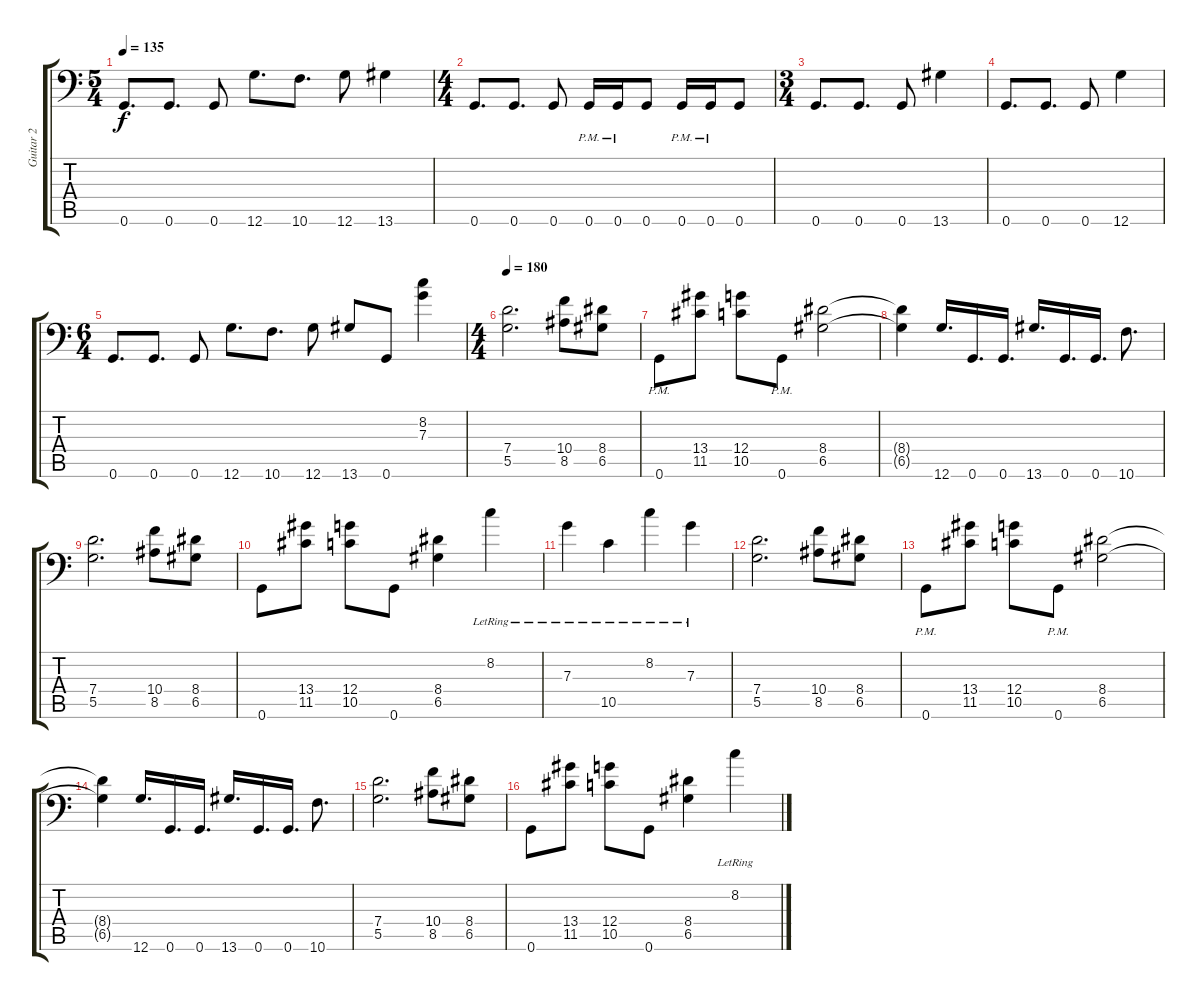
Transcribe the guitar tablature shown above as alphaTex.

\track ("Guitar 2" "Guitar 2") {instrument distortionguitar}
\staff {score tabs}
\tuning (A3 E3 C3 G2 D2 G1) {hide}
\ts (5 4)
\tempo 135
\clef f4
\ks c
0.6.8{d dy f} 0.6.8{d} 0.6.8 12.6.8{d} 10.6.8{d} 12.6.8 13.6.4 |
\ts (4 4)
0.6.8{d} 0.6.8{d} 0.6.8 0.6{pm}.16 0.6{pm}.16 0.6.8 0.6{pm}.16 0.6{pm}.16 0.6.8 |
\ts (3 4)
0.6.8{d} 0.6.8{d} 0.6.8 13.6.4 |
0.6.8{d} 0.6.8{d} 0.6.8 12.6.4 |
\ts (6 4)
0.6.8{d} 0.6.8{d} 0.6.8 12.6.8{d} 10.6.8{d} 12.6.8 13.6.8 0.6.8 (8.2 7.3).4 |
\ts (4 4)
\tempo 180
(7.4 5.5).2{d} (10.4 8.5).8 (8.4 6.5).8 |
0.6{pm}.8 (13.4 11.5).8 (12.4 10.5).8 0.6{pm}.8 (8.4 6.5).2 |
(8.4{t} 6.5{t}).4 12.6.16{d} 0.6.16{d} 0.6.16{d} 13.6.16{d} 0.6.16{d} 0.6.16{d} 10.6.8{d} |
(7.4 5.5).2{d} (10.4 8.5).8 (8.4 6.5).8 |
0.6.8 (13.4 11.5).8 (12.4 10.5).8 0.6.8 (8.4 6.5).4 8.2{lr}.4 |
7.3{lr}.4 10.5{lr}.4 8.2{lr}.4 7.3{lr}.4 |
(7.4 5.5).2{d} (10.4 8.5).8 (8.4 6.5).8 |
0.6{pm}.8 (13.4 11.5).8 (12.4 10.5).8 0.6{pm}.8 (8.4 6.5).2 |
(8.4{t} 6.5{t}).4 12.6.16{d} 0.6.16{d} 0.6.16{d} 13.6.16{d} 0.6.16{d} 0.6.16{d} 10.6.8{d} |
(7.4 5.5).2{d} (10.4 8.5).8 (8.4 6.5).8 |
0.6.8 (13.4 11.5).8 (12.4 10.5).8 0.6.8 (8.4 6.5).4 8.2{lr}.4
